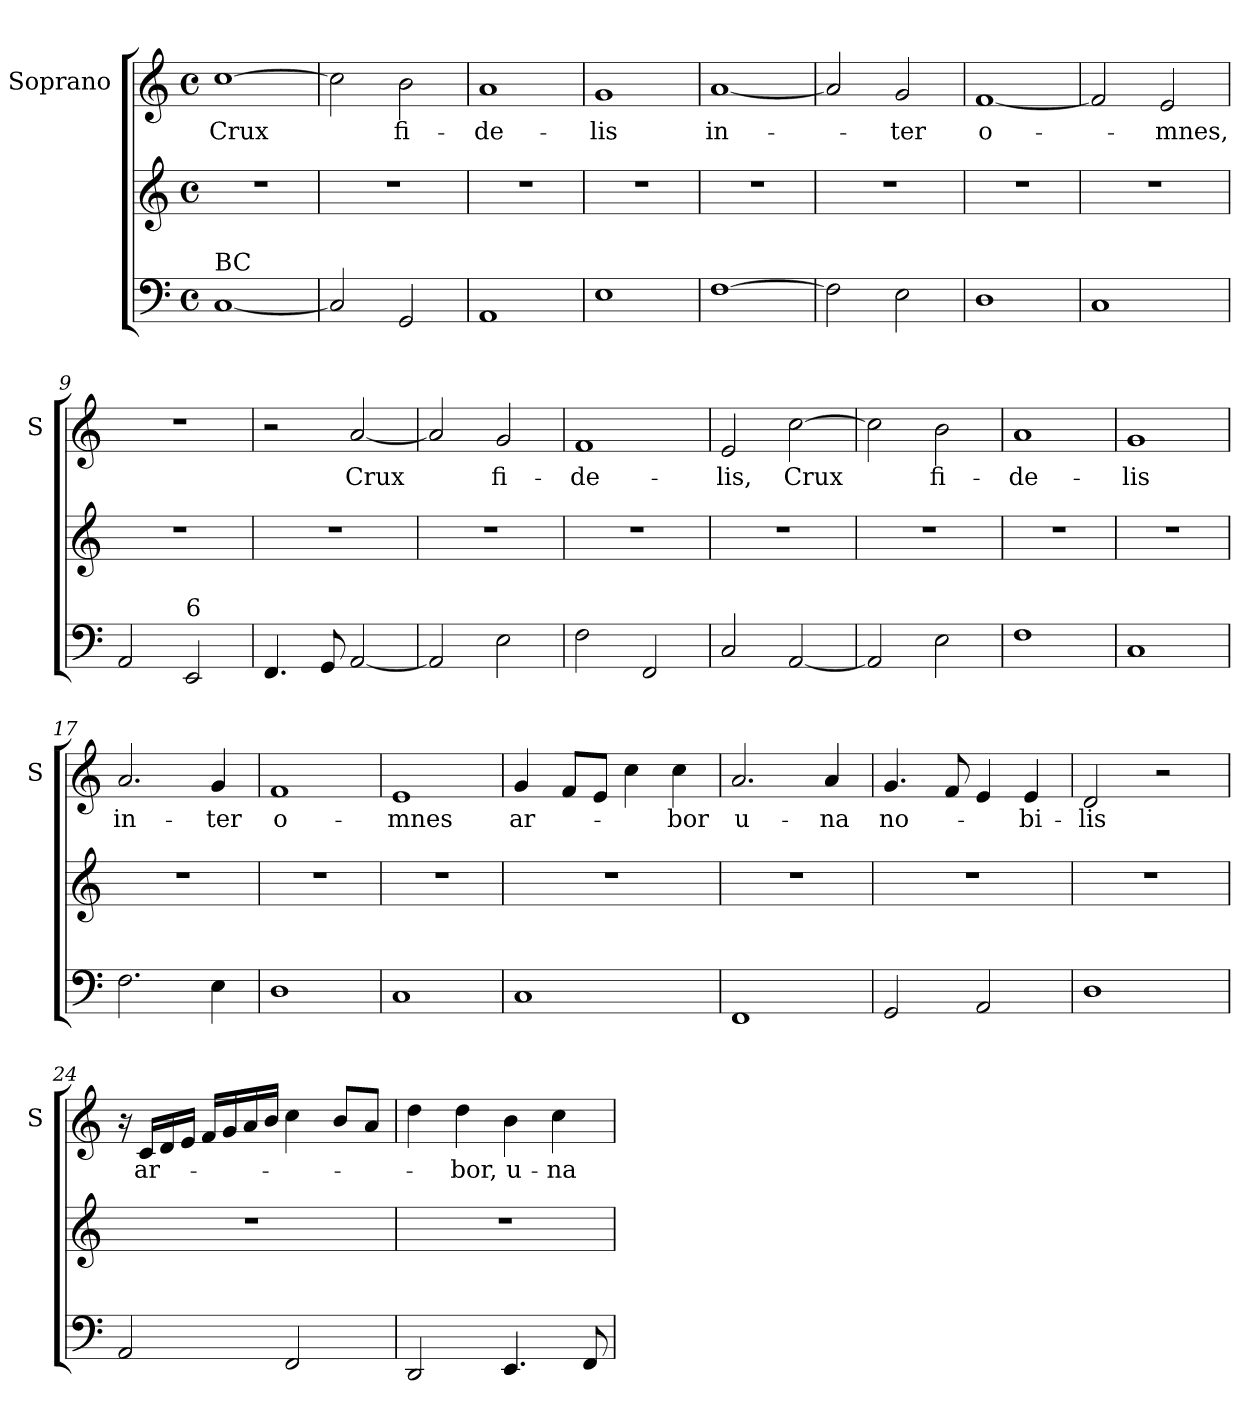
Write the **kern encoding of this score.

**kern	**kern	**kern	**text
*part2	*part2	*part1	*part1
*staff3	*staff2	*staff1	*staff1
*	*	*I"Soprano	*
*	*	*I'S	*
*clefF4	*clefG2	*clefG2	*
*k[]	*k[]	*k[]	*
*C:	*C:	*C:	*
*M4/4	*M4/4	*M4/4	*
*met(c)	*met(c)	*met(c)	*
=1	=1	=1	=1
!LO:TX:a:t=BC	!	!	!
!	!	!	!LO:LY:b
[1C	1r	[1cc	Crux
=2	=2	=2	=2
2C/]	1r	2cc\]	.
!	!	!	!LO:LY:b
2GG/	.	2b\	fi-
=3	=3	=3	=3
!	!	!	!LO:LY:b
1AA	1r	1a	-de-
=4	=4	=4	=4
!	!	!	!LO:LY:b
1E	1r	1g	-lis
=5	=5	=5	=5
!	!	!	!LO:LY:b
[1F	1r	[1a	in-
=6	=6	=6	=6
2F\]	1r	2a/]	.
!	!	!	!LO:LY:b
2E\	.	2g/	-ter
=7	=7	=7	=7
!	!	!	!LO:LY:b
1D	1r	[1f	o-
!!LO:LB:g=z
=8	=8	=8	=8
1C	1r	2f/]	.
!	!	!	!LO:LY:b
.	.	2e/	-mnes,
=9	=9	=9	=9
2AA/	1r	1r	.
!LO:TX:a:t=6	!	!	!
2EE/	.	.	.
=10	=10	=10	=10
4.FF/	1r	2r	.
8GG/	.	.	.
!	!	!	!LO:LY:b
[2AA/	.	[2a/	Crux
=11	=11	=11	=11
2AA/]	1r	2a/]	.
!	!	!	!LO:LY:b
2E\	.	2g/	fi-
=12	=12	=12	=12
!	!	!	!LO:LY:b
2F\	1r	1f	-de-
2FF/	.	.	.
=13	=13	=13	=13
!	!	!	!LO:LY:b
2C/	1r	2e/	-lis,
!	!	!	!LO:LY:b
[2AA/	.	[2cc\	Crux
=14	=14	=14	=14
2AA/]	1r	2cc\]	.
!	!	!	!LO:LY:b
2E\	.	2b\	fi-
!!LO:LB:g=z
=15	=15	=15	=15
!	!	!	!LO:LY:b
1F	1r	1a	-de-
=16	=16	=16	=16
!	!	!	!LO:LY:b
1C	1r	1g	-lis
=17	=17	=17	=17
!	!	!	!LO:LY:b
2.F\	1r	2.a/	in-
!	!	!	!LO:LY:b
4E\	.	4g/	-ter
=18	=18	=18	=18
!	!	!	!LO:LY:b
1D	1r	1f	o-
=19	=19	=19	=19
!	!	!	!LO:LY:b
1C	1r	1e	-mnes
=20	=20	=20	=20
!	!	!	!LO:LY:b
1C	1r	4g/	ar-
.	.	8f/L	.
.	.	8e/J	.
.	.	4cc\	.
!	!	!	!LO:LY:b
.	.	4cc\	-bor
=21	=21	=21	=21
!	!	!	!LO:LY:b
1FF	1r	2.a/	u-
!	!	!	!LO:LY:b
.	.	4a/	-na
!!LO:PB:g=z
=22	=22	=22	=22
!	!	!	!LO:LY:b
2GG/	1r	4.g/	no-
.	.	8f/	.
2AA/	.	4e/	.
!	!	!	!LO:LY:b
.	.	4e/	-bi-
=23	=23	=23	=23
!	!	!	!LO:LY:b
1D	1r	2d/	-lis
.	.	2r	.
=24	=24	=24	=24
2AA/	1r	16r	.
!	!	!	!LO:LY:b
.	.	16c/LL	ar-
.	.	16d/	.
.	.	16e/JJ	.
.	.	16f/LL	.
.	.	16g/	.
.	.	16a/	.
.	.	16b/JJ	.
2FF/	.	4cc\	.
.	.	8b/L	.
.	.	8a/J	.
=25	=25	=25	=25
2DD/	1r	4dd\	.
!	!	!	!LO:LY:b
.	.	4dd\	-bor,
!	!	!	!LO:LY:b
4.EE/	.	4b\	u-
!	!	!	!LO:LY:b
.	.	4cc\	-na
8FF/	.	.	.
=	=	=	=
*-	*-	*-	*-
